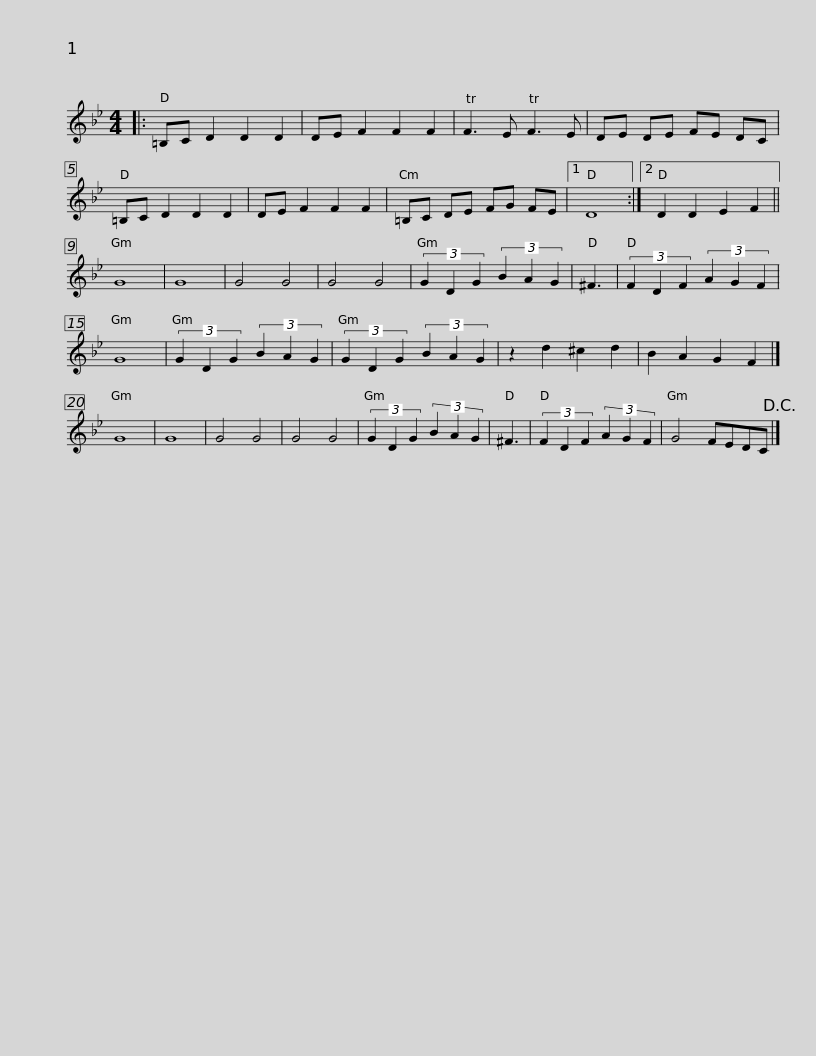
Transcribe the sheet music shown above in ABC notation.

X:1
L:1/8
M:4/4
I:linebreak $
K:Bb
V:1 treble
V:1
|: =B,C D2 D2 D2 | DE F2 F2 F2 | TF3 E TF3 E | DE DE FE DC | =B,C D2 D2 D2 | %5
 DE F2 F2 F2 |$ =B,C DE FG FE |1 D8 :|2 D2 D2 E2 F2 || G8 | %10
 G8 | G4 G4 | G4 G4 | (3G2 D2 G2 (3B2 A2 G2 | ^F3 | %15
 (3F2 D2 F2 (3A2 G2 F2 | G8 |$ (3G2 D2 G2 (3B2 A2 G2 | (3G2 D2 G2 (3B2 A2 G2 | z2 d2 ^c2 d2 | %20
 B2 A2 G2 F2 |] G8 | G8 | G4 G4 | G4 G4 | %25
 (3G2 D2 G2 (3B2 A2 G2 | ^F3 |$ (3F2 D2 F2 (3A2 G2 F2 | G4 FEDC!D.C.! |] %29
